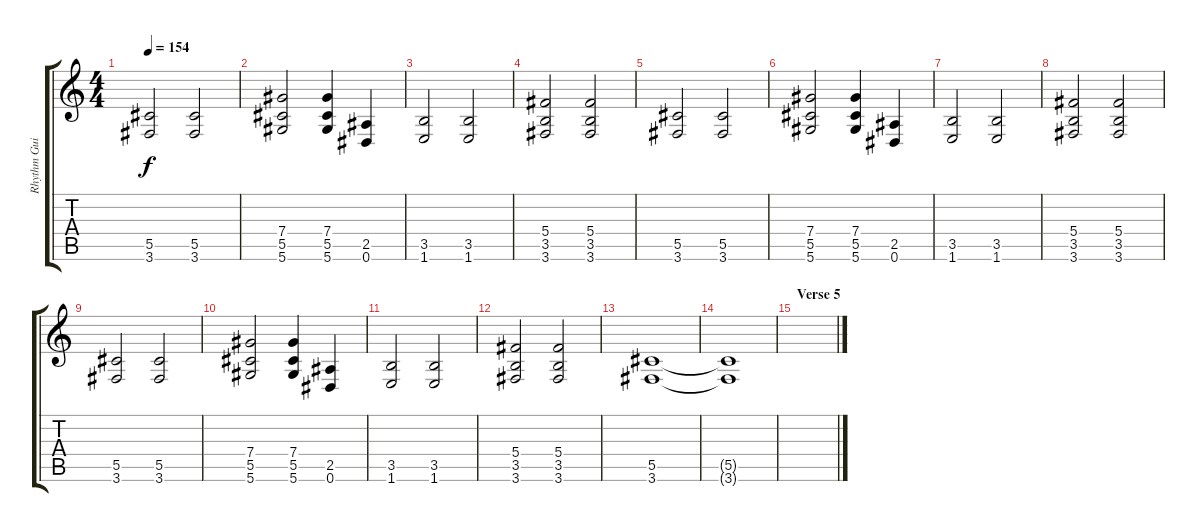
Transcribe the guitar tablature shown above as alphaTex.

\track ("Rhythm Guitar" "Rhythm Gui") {instrument distortionguitar}
\staff {score tabs}
\tuning (Eb4 Bb3 Gb3 Db3 Ab2 Eb2) {hide}
\ts (4 4)
\tempo 154
\clef g2
\ks c
(5.5 3.6).2{dy f} (5.5 3.6).2 |
(7.4 5.5 5.6).2 (7.4 5.5 5.6).4 (2.5 0.6).4 |
(3.5 1.6).2 (3.5 1.6).2 |
(5.4 3.5 3.6).2 (5.4 3.5 3.6).2 |
(5.5 3.6).2 (5.5 3.6).2 |
(7.4 5.5 5.6).2 (7.4 5.5 5.6).4 (2.5 0.6).4 |
(3.5 1.6).2 (3.5 1.6).2 |
(5.4 3.5 3.6).2 (5.4 3.5 3.6).2 |
(5.5 3.6).2 (5.5 3.6).2 |
(7.4 5.5 5.6).2 (7.4 5.5 5.6).4 (2.5 0.6).4 |
(3.5 1.6).2 (3.5 1.6).2 |
(5.4 3.5 3.6).2 (5.4 3.5 3.6).2 |
(5.5 3.6).1 |
(5.5{t} 3.6{t}).1 |
\section ("" "Verse 5")
